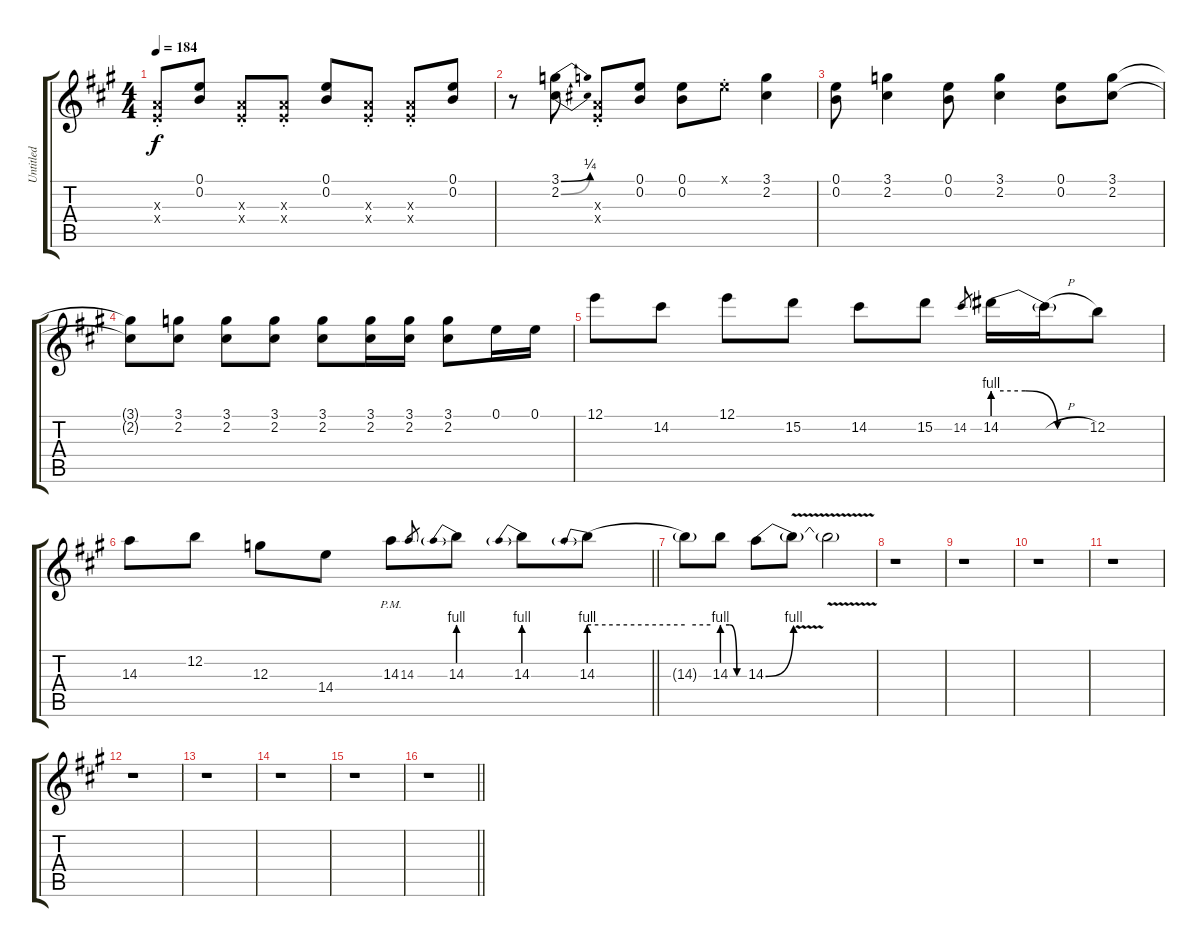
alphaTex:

\track ("Untitled" "Untitled") {instrument distortionguitar}
\staff {score tabs}
\tuning (E4 B3 G3 D3 A2 E2) {hide}
\ts (4 4)
\tempo 184
\clef g2
\ks a
(2.3{st x} 2.4{st x}).8{dy f} (0.1 0.2).8 (2.3{st x} 2.4{st x}).8 (2.3{st x} 2.4{st x}).8 (0.1 0.2).8 (2.3{st x} 2.4{st x}).8 (2.3{st x} 2.4{st x}).8 (0.1 0.2).8 |
r.8 (3.1{be (bend 0 0 60 1)} 2.2{be (bend 0 0 60 1)}).8 (2.3{st x} 2.4{st x}).8 (0.1 0.2).8 (0.1 0.2).8 0.1{st x}.8 (3.1 2.2).4 |
(0.1 0.2).8 (3.1 2.2).4 (0.1 0.2).8 (3.1 2.2).4 (0.1 0.2).8 (3.1 2.2).8 |
(3.1{t} 2.2{t}).8 (3.1 2.2).8 (3.1 2.2).8 (3.1 2.2).8 (3.1 2.2).8 (3.1 2.2).16 (3.1 2.2).16 (3.1 2.2).8 0.1.16 0.1.16 |
12.1.8 14.2.8 12.1.8 15.2.8 14.2.8 15.2.8 14.2.8{gr} 14.2{be (custom 0 4 20 4 40 0 60 0)}.16 14.2{h t}.16 12.2.8 |
\barLineRight lightlight
14.3.8 12.2.8 12.3.8 14.4.8 14.3{pm}.8 14.3.8{gr} 14.3{be (prebend 0 4 60 4)}.8 14.3{be (prebend 0 4 60 4)}.8 14.3{be (prebend 0 4 60 4)}.8 |
14.3{be (hold 0 4 60 4) t}.8 14.3{be (custom 0 4 20 4 40 0 60 0)}.8 14.3{be (bend 0 0 60 4)}.8 14.3{v t}.8 14.3{v t}.2 |
r.1 |
r.1 |
r.1 |
r.1 |
r.1 |
r.1 |
r.1 |
r.1 |
\barLineRight lightlight
r.1
